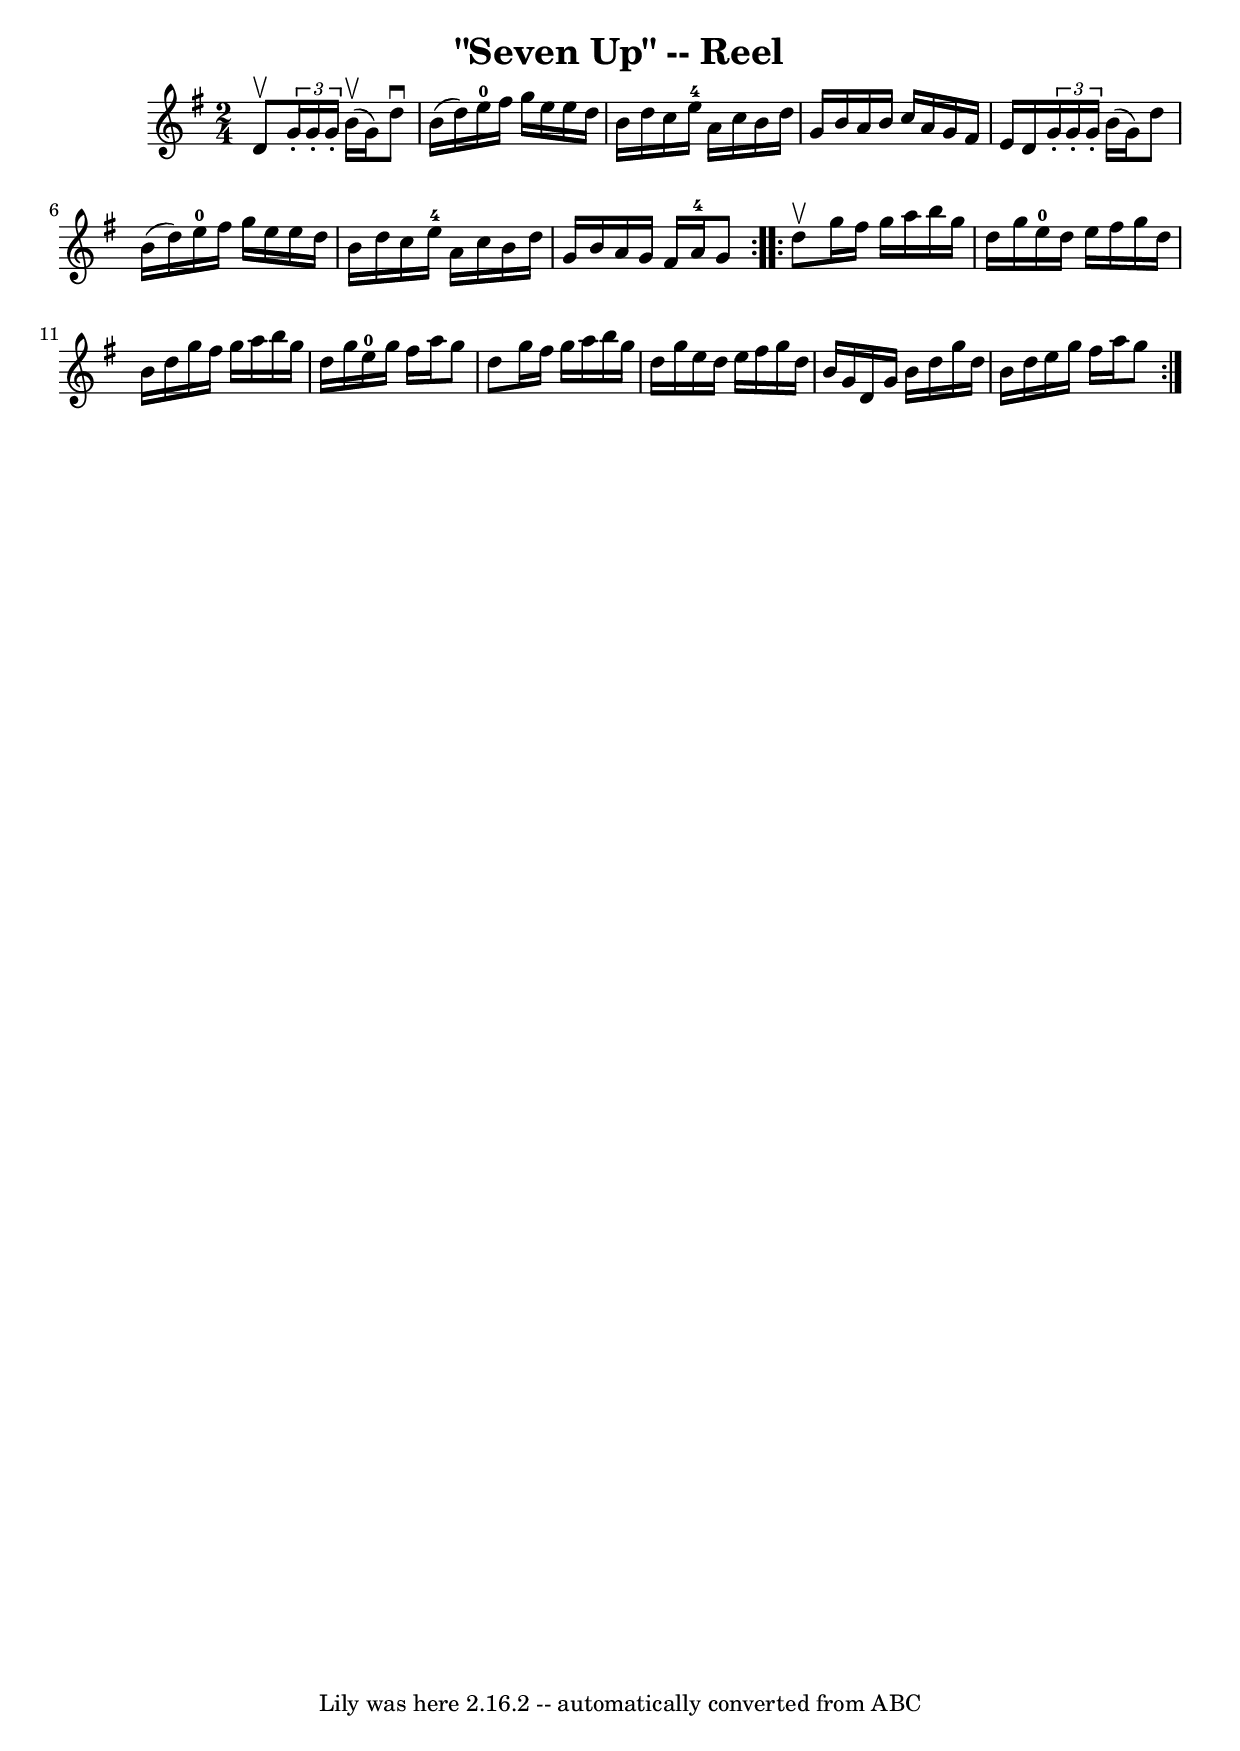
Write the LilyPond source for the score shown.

\version "2.16.2"
\include "Mammoth.ily"
\header {
  %% book = "Ryan's Mammoth Collection"
  crossRefNumber = "1"
  footnotes = "\\\\"
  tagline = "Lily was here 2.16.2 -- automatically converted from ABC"
  title = "\"Seven Up\" -- Reel"

}
voicedefault =  {



  \repeat volta 2 {

    \time 2/4 
    \key g \major
    d'8^\upbow |
    \times 2/3 { g'16-.   
		 g'16-. g'16-. 
	       } b'16^\upbow(g'16) d''8^\downbow b'16 (
    d''16)   |
    e''16-0 fis''16 g''16 e''16 e''16    
    d''16 b'16 d''16    |
    c''16 e''16-4 a'16 c''16    
    b'16 d''16 g'16 b'16    |
    a'16 b'16 c''16 a'16    
    g'16 fis'16 e'16 d'16    |
    \times 2/3 { g'16-. g'16-. 
		 g'16-. 
	       } b'16 (g'16) d''8 b'16 (d''16)   |
    
    e''16-0 fis''16 g''16 e''16 e''16 d''16 b'16 d''16     |
    c''16 e''16-4 a'16 c''16 b'16 d''16 g'16 b'16  |
    a'16 g'16 fis'16 a'16-4 g'8  
  }     

  \repeat volta 2 {
    d''8^\upbow |
    g''16 fis''16 g''16    
    a''16 b''16 g''16 d''16 g''16    |
    e''16-0 d''16    
    e''16 fis''16 g''16 d''16 b'16 d''16    |
    g''16    
    fis''16 g''16 a''16 b''16 g''16 d''16 g''16    |
    
    e''16-0 g''16 fis''16 a''16 g''8 d''8    |
    g''16    
    fis''16 g''16 a''16 b''16 g''16 d''16 g''16    |
    
    e''16 d''16 e''16 fis''16 g''16 d''16 b'16 g'16     |
    d'16 g'16 b'16 d''16 g''16 d''16 b'16 d''16     |
    e''16 g''16 fis''16 a''16 g''8  
  }   

}

\score{
  <<

    \context Staff="default"
    {
      \voicedefault 
      
    }

  >>
  \layout {
    
  }
  \midi {
  }

}
